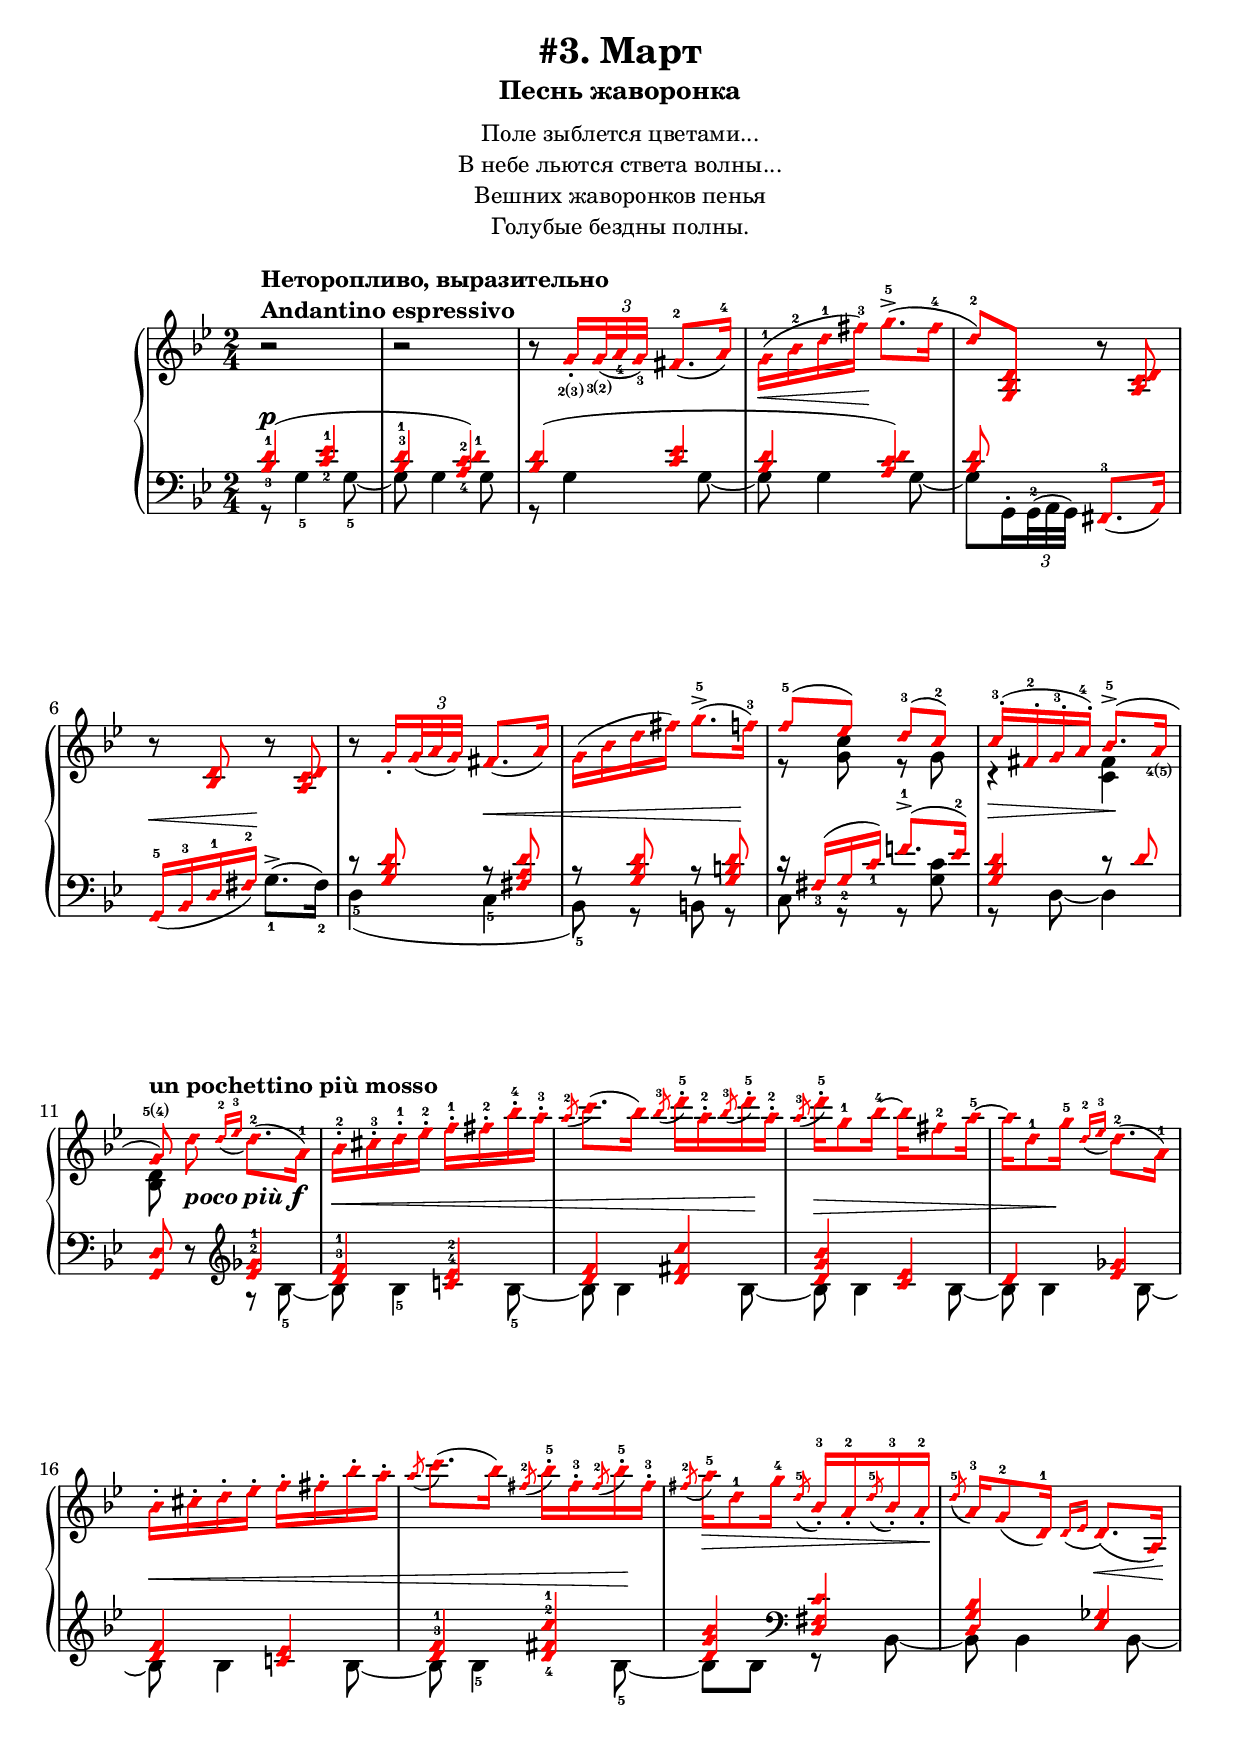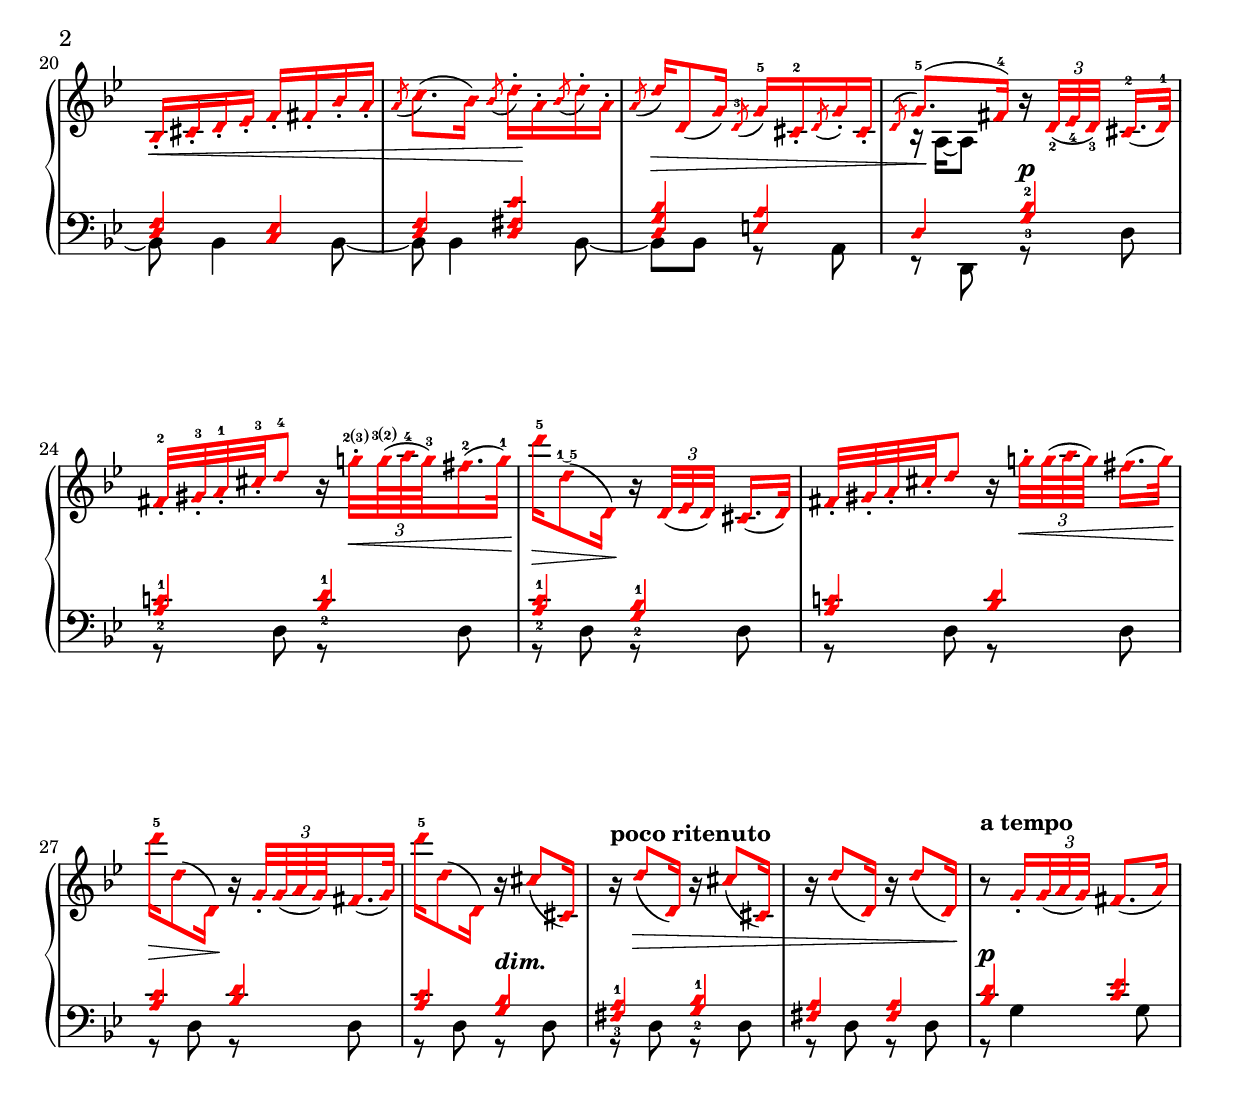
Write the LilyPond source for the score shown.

\version "2.18.2"
% vim:set ai ts=4 sw=4 sts=4 et :
\header {
    title="#3. Март"
    subtitle="Песнь жаворонка"
}
\markup {
    \fill-line {
        \center-column {
            \null
            \line { Поле зыблется цветами... }
            \line { В небе льются ствета волны... }
            \line { Вешних жаворонков пенья }
            \line { Голубые бездны полны. }
            \null
        }
    }
}

\new PianoStaff <<
    \new Staff <<
        \clef "treble"
        \key g \minor
        \time 2/4
        \new Voice {
            \voiceOneStyle
            \relative c''{
                % --- 1
                \oneVoice
                \override Fingering.font-size = #-7
                \override TupletBracket.bracket-visibility = #'if-no-beam
                \override Fingering.staff-padding = #'()
                    r2
                    ^\markup {
                        \column {
                            \bold {
                                \line { Неторопливо, выразительно }
                                \line { Andantino espressivo }
                            }
                        }
                    } |
                % --- 2
                    r |
                % --- 3
                    r8
                    g16_.
                    _\finger \markup { \concat { 2(3) } }
                    \tuplet 3/2 {
                        <g>32
                        _\finger \markup { \concat { 3(2) } }
                        _( <a_4> <g_3> ) }
                    fis8.-2 _( a16-4 ) |
                % --- 4
                    g-1 ( \< bes-2 d-1 fis-3 ) \! g8.->-5 ( fis16-4 |
                % --- 5
                    d8-2 ) <g,, bes d>
                    r <a c d> | 
                % --- 6
                    r <bes d> r <a c d> |
                % --- 7
                    r
                    g'16_.
                    \tuplet 3/2 { g32 _( a g ) }
                    fis8. _( a16 ) |
                % --- 8
                    g ( bes d fis ) g8.->-5 ( f16-3 ) |
                % --- 9
                \voiceOne
                    f8-5 ( ees ) d-3( c-2 ) |
                % --- 10
                    c16-.-3 ( fis,-.-2 g-.-3 a-.-4 ) bes8.->-5 ( a16
                        _\finger \markup { \concat { 4(5) } }
                        | 
                % --- 11
                \autoBeamOff
                    g8
                    \finger \markup { \concat { 5(4) } }
                    )
                    ^\markup { \bold { un pochettino più mosso } }
                \oneVoice
                    d'
                    _\markup { \bold { \italic { poco più } } \dynamic f }
                \autoBeamOn
                    \grace { d16-2 _( ees-3 }
                    d8.-2 )( a16-1 ) |
                % --- 12
                    bes-.-2 cis-.-3 d-.-1 ees-.-2 f-.-1 fis-.-2 bes-.-4 a-.-3 |
                % --- 13
                    \acciaccatura a8-2
                    c8. ( bes16 )
                    \acciaccatura bes8-3
                    d16-.-5 a-.-2
                    \acciaccatura bes8-3
                    d16-.-5 a-.-2 |
                % --- 14
                    \acciaccatura a8-3
                    d16-.-5 g,8-1 bes16-4 ~ bes fis8-2 a16-5 ~ |
                % --- 15
                    a d,8-1 g16-5
                    \grace { d16-2 _( ees-3 }
                    d8.-2 ) ( a16-1 ) |
                % --- 16
                    bes16-. cis-. d-. ees-. f-. fis-. bes-. a-. |
                % --- 17
                    \acciaccatura a8
                    c8. ( bes16 )
                    \acciaccatura fis8-2
                    bes16-.-5 fis-.-3
                    \acciaccatura fis8-2
                    bes16-.-5 fis-.-3 |
                % --- 18
                    \acciaccatura fis8-2
                    a16-5 \> d,8-1 g16-4
                    \acciaccatura d8-5
                    bes16_.-3 a_.-2
                    \acciaccatura d8-5
                    bes16_.-3 a_.-2 \! |
                % --- 19
                    \acciaccatura d8-5
                    a16-3 g8-2 _( d16-1 )
                    \grace { d16 _( ees }
                    d8. ) \< _( a16 ) \! |
                % --- 20
                    bes_. \< cis_. d_. ees_. f_. fis_. bes_. a_. |
                % --- 21
                    \acciaccatura a8
                    c8. ( bes16 )
                    \acciaccatura bes8
                    d16-. \! a-.
                    \acciaccatura bes8
                    d16-. a-. |
                % --- 22
                    \acciaccatura a8
                    d16 \> d,8 ( g16 )
                    \acciaccatura d8-3
                    g16-5 cis,_.-2
                    \acciaccatura d8
                    g16_. cis,_. |
                % --- 23
                \voiceOne
                    \acciaccatura d8
                    g8.-5 ^( \! fis16-4 )
                \oneVoice
                    r
                    \tuplet 3/2 { d32_2 _( [ ees_4 d_3 ) ] }
                    cis16.-2 _( d32-1 ) | \break
                % --- 24
                    fis32-.-2 gis-.-3 a-.-1 cis-.-3 d8-4 r16 g!32-.
                        \finger \markup { \concat { 2(3) } }
                        \<
                    \tuplet 3/2 { g64
                        \finger \markup { \concat { 3(2) } }
                        ( a-4 g-3 ) }
                    fis16.-2 ( g32-1 ) \! |
                % --- 25
                    d'16-5 \> d,8
                        \finger \markup \tied-lyric #"1~5"
                        ( d,16 ) \! r
                    \tuplet 3/2 { d32 [ ( ees d ) ] }
                    cis16. ( d32 ) |
                % --- 26
                    fis32-. gis-. a-. cis-. d8 r16 g!32-. \< [
                    \tuplet 3/2 { g64 ( a g ) ] }
                    fis16. ( g32 ) \! | \break
                % --- 27
                    d'16-5 \> d,8 ( d,16 ) \! r g32-.
                    \tuplet 3/2 { g64 ( a g ) }
                    fis16. ( g32 ) |
                % --- 28
                    d''16-5 d,8 ( d,16 ) r cis'8 ( cis,16 ) |
                % --- 29
                    r
                    ^\markup { \bold { poco ritenuto } }
                    d'8 \> ( d,16 ) r cis'8 ( cis,16 ) |
                % --- 30
                    r d'8 ( d,16 ) r d'8 ( d,16 ) \! |
                % --- 31
                    r8
                    ^\markup { \bold { a tempo } }
                    g16-.
                    \tuplet 3/2 { g32 ( a g ) }
                    fis8. ( a16 ) | \break
                % --- 32
            }
        }
        \new Voice {
            \voiceTwo
            \relative c'{
                % --- 1..8
                    s2 | s | s | s | s | s | s | s |
                % --- 9
                    r8 <g' c> r g |
                % --- 10
                    r4 \> <fis c> \! |
                % --- 11
                    <bes, d>8 s4. |
                % --- 12..22
                    s2 | s | s | s | s | s | s | s | s | s | s |
                % --- 23
                    r16 a ~ a8 s4 |
            }
        }
    >>
    \new Staff <<
        \clef "bass"
        \key g \minor
        \new Voice {
            \voiceOne
            \voiceOneStyle
            \override Fingering.font-size = #-7
            \dynamicUp
            \relative c' {
                % --- 1
                \override Fingering.staff-padding = #'()
                    <bes-3 d-1>4 ( \p <c-2 ees-1> |
                % --- 2
                    <bes^3 d-1> <a-4 c-2 d-1> ) |
                % --- 3
                    <bes d> ( <c ees> |
                % --- 4
                    <bes d> <a c d> ) |
                % --- 5
                    <bes d>8 s <fis,-3>8. _( a16 ) |
                % --- 6
                    g16-5 _( \< bes-3 d-1 fis-2 ) \! s4 |
                % --- 7
                    r8 <g bes d> r \< <fis a d> |
                % --- 8
                    r8 <g bes d> r <g b d> \! |
                % --- 9
                    r16 fis_3 ( g_2 c_1 ) f!8.^1-> ( ees16^2 ) |
                % --- 10
                    <g, bes d>4 r8 d' |
                % --- 11
                \oneVoice
                    <g,, d'> r
                \clef "treble"
                \voiceOne
                    <ees''^2 ges^1>4 |
                % --- 12
                    <d^3 f^1> <c!^4 ees^2> |
                % --- 13
                    <d f> <d fis c'> |
                % --- 14
                    <d g bes> <c ees> |
                % --- 15
                    d <ees ges> |
                % --- 16
                    <d f> <c! ees> |
                % --- 17
                    <d^3 f^1> <d-4 fis-2 c'-1> |
                % --- 18
                    <d g bes>
                \clef "bass"
                    <d, fis c'> |
                % --- 19
                    <d g bes> <ees ges> |
                % --- 20
                    <d f> <c ees> |
                % --- 21
                    <d f> <d fis c'> |
                % --- 22
                    <d g bes> <e a> |
                % --- 23
                    d <g-3 bes-2> \p |
                % --- 24
                    <a-2 c!-1> <bes-2 d-1> |
                % --- 25
                    <a-2 c-1> <g-2 bes-1> |
                % --- 26
                    <a c!> <bes d> |
                % --- 27
                    <a c> <bes d> |
                % --- 28
                    <a c> <g bes>
                    ^\markup { \bold { \italic { dim. } } } |
                % --- 29
                    <fis-3 a-1> <g-2 bes-1> |
                % --- 30
                    <fis a> <fis a> |
                % --- 31
                    <bes d> \p <c ees> |
                % --- 32
            }
        }
        \new Voice {
            \voiceTwo
            \override Fingering.font-size = #-7
            \override TupletBracket.bracket-visibility = #'if-no-beam
            \dynamicUp
            \relative c' {
                % --- 1
                    r8 g4-5 g8-5 ~ |
                % --- 2
                    g g4 g8 |
                % --- 3
                    r g4 g8 ~ |
                % --- 4
                    g g4 g8 ~ |
                % --- 5
                \override Fingering.staff-padding = #'()
                    g8 g,16^.
                    \tuplet 3/2 { g32^2^( a g) }
                    s4 |
                % --- 6
                    s4 g'8.^>-1 ^( fis16-2 ) |
                % --- 7
                    d4-5 ( c-5 |
                % --- 8
                    bes8-5 ) r b r |
                % --- 9
                    c r r <g' c> |
                % --- 10
                    r d ~ d4 |
                % --- 11
                    s4 r8 bes'8-5 ~ |
                % --- 12
                    bes \< bes4-5 bes8-5 ~ |
                % --- 13
                    bes bes4 bes8 \! ~ |
                % --- 14
                    bes \> bes4 bes8 ~ |
                % --- 15
                    bes bes4 \! bes8 ~ |
                % --- 16
                    bes \< bes4 bes8 ~ |
                % --- 17
                    bes bes4-5 bes8-5 \! ~ |
                % --- 18
                    bes bes r bes, ~ |
                % --- 19
                    bes bes4 bes8 ~ |
                % --- 20
                    bes bes4 bes8 ~ |
                % --- 21
                    bes bes4 bes8 ~ |
                % --- 22
                    bes bes r a |
                % --- 23
                    r d, r d' |
                % --- 24
                    r d r d |
                % --- 25
                    r d r d |
                % --- 26
                    r d r d |
                % --- 27
                    r d r d |
                % --- 28
                    r d r d |
                % --- 29
                    r d r d |
                % --- 30
                    r d r d |
                % --- 31
                    r g4 g8 |
            }
        }
    >>
>>

